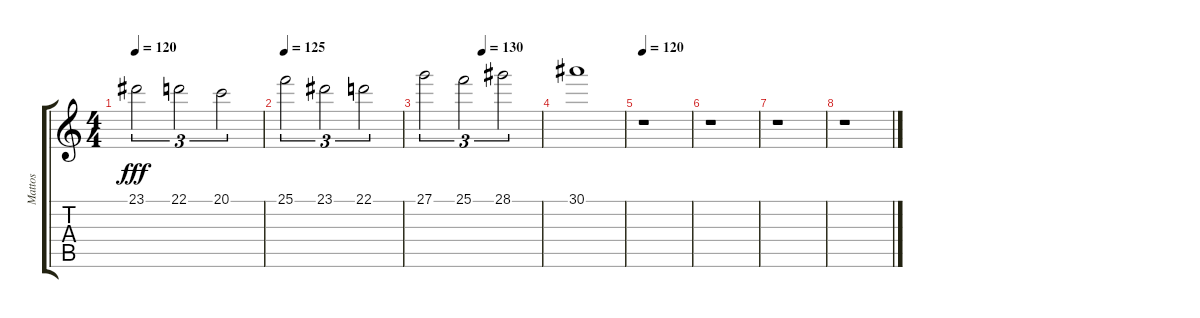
\track ("Mattos" "Mattos") {instrument acousticgrandpiano}
\staff {score tabs}
\tuning (E4 B3 G3 D3 A2 E2) {hide}
\ts (4 4)
\tempo 120
\clef g2
\ks c
23.1.2{tu (3 2) dy fff} 22.1.2{tu (3 2)} 20.1.2{tu (3 2)} |
\tempo 125
25.1.2{tu (3 2)} 23.1.2{tu (3 2)} 22.1.2{tu (3 2)} |
\tempo (130 0.5)
27.1.2{tu (3 2)} 25.1.2{tu (3 2)} 28.1.2{tu (3 2)} |
30.1.1 |
\tempo 120
r.1 |
r.1 |
r.1 |
r.1
